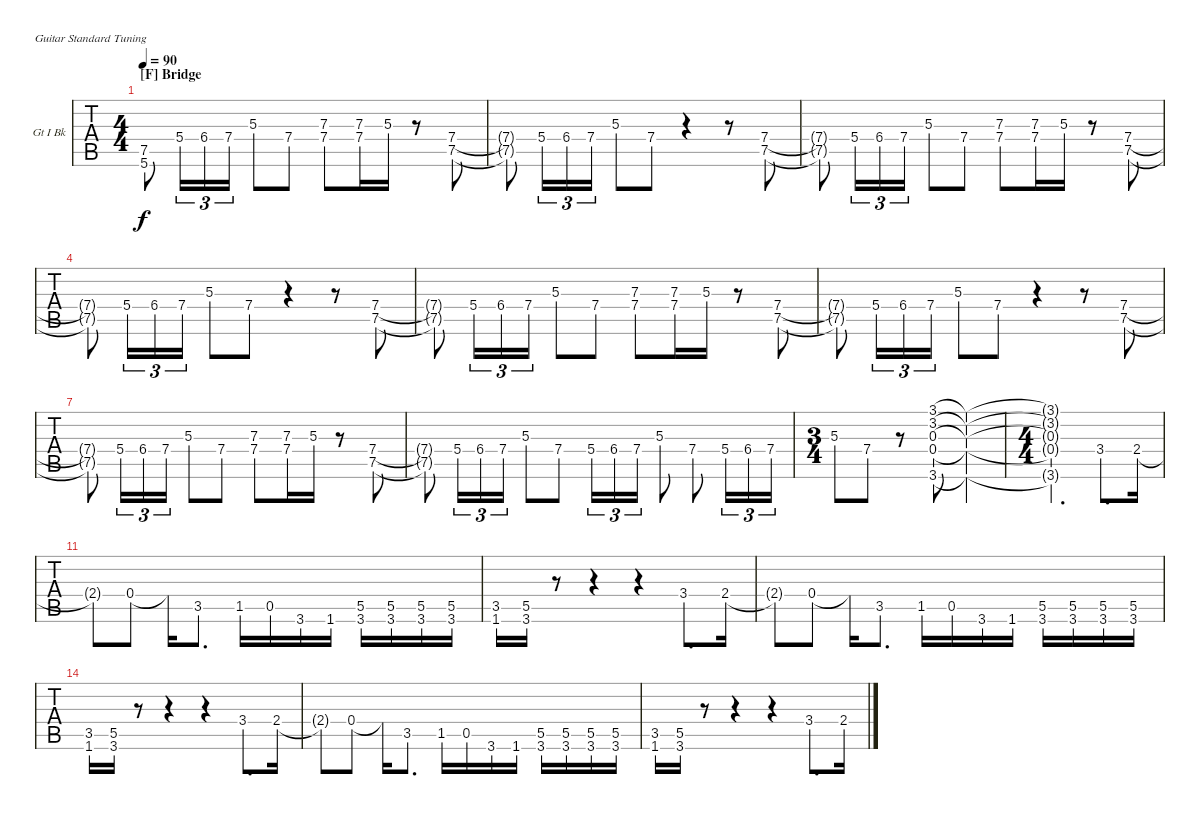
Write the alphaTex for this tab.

\bracketExtendMode nobrackets
\firstSystemTrackNameOrientation horizontal
\otherSystemsTrackNameOrientation horizontal
\defaultBarNumberDisplay FirstOfSystem
\track ("Guitar I Backing" "Gt I Bk") {instrument distortionguitar}
\staff {tabs}
\tuning (E4 B3 G3 D3 A2 E2)
\ts (4 4)
\section ("F" "Bridge")
\tempo 90
\clef g2
\ks c
(7.5 5.6).8{dy f} 5.4.16{tu (3 2)} 6.4.16{tu (3 2)} 7.4.16{tu (3 2)} 5.3.8 7.4.8 (7.3{st} 7.4{st}).8 (7.3 7.4{st}).16 5.3.16 r.8 (7.4 7.5).8 |
(7.4{t} 7.5{t}).8 5.4.16{tu (3 2)} 6.4.16{tu (3 2)} 7.4.16{tu (3 2)} 5.3.8 7.4.8 r.4 r.8 (7.4 7.5).8 |
(7.4{t} 7.5{t}).8 5.4.16{tu (3 2)} 6.4.16{tu (3 2)} 7.4.16{tu (3 2)} 5.3.8 7.4.8 (7.3{st} 7.4{st}).8 (7.3 7.4{st}).16 5.3.16 r.8 (7.4 7.5).8 |
(7.4{t} 7.5{t}).8 5.4.16{tu (3 2)} 6.4.16{tu (3 2)} 7.4.16{tu (3 2)} 5.3.8 7.4.8 r.4 r.8 (7.4 7.5).8 |
(7.4{t} 7.5{t}).8 5.4.16{tu (3 2)} 6.4.16{tu (3 2)} 7.4.16{tu (3 2)} 5.3.8 7.4.8 (7.3{st} 7.4{st}).8 (7.3 7.4{st}).16 5.3.16 r.8 (7.4 7.5).8 |
(7.4{t} 7.5{t}).8 5.4.16{tu (3 2)} 6.4.16{tu (3 2)} 7.4.16{tu (3 2)} 5.3.8 7.4.8 r.4 r.8 (7.4 7.5).8 |
(7.4{t} 7.5{t}).8 5.4.16{tu (3 2)} 6.4.16{tu (3 2)} 7.4.16{tu (3 2)} 5.3.8 7.4.8 (7.3{st} 7.4{st}).8 (7.3 7.4{st}).16 5.3.16 r.8 (7.4 7.5).8 |
(7.4{t} 7.5{t}).8 5.4.16{tu (3 2)} 6.4.16{tu (3 2)} 7.4.16{tu (3 2)} 5.3.8 7.4.8 5.4.16{tu (3 2)} 6.4.16{tu (3 2)} 7.4.16{tu (3 2)} 5.3.8 7.4.8 5.4.16{tu (3 2)} 6.4.16{tu (3 2)} 7.4.16{tu (3 2)} |
\ts (3 4)
5.3.8 7.4.8 r.8 (3.1 3.2 0.3 0.4 3.6).8 (3.1{t} 3.2{t} 0.3{t} 0.4{t} 3.6{t}).4 |
\ts (4 4)
(3.1{t} 3.2{t} 0.3{t} 0.4{t} 3.6{t}).2{d} 3.4.8{d} 2.4.16 |
2.4{t}.8 0.4.8 0.4{t}.16 3.5.8{d} 1.5.16 0.5.16 3.6.16 1.6.16 (5.5 3.6).16 (5.5 3.6).16 (5.5 3.6).16 (5.5 3.6).16 |
(3.5 1.6).16 (5.5 3.6).16 r.8 r.4 r.4 3.4.8{d} 2.4.16 |
2.4{t}.8 0.4.8 0.4{t}.16 3.5.8{d} 1.5.16 0.5.16 3.6.16 1.6.16 (5.5 3.6).16 (5.5 3.6).16 (5.5 3.6).16 (5.5 3.6).16 |
(3.5 1.6).16 (5.5 3.6).16 r.8 r.4 r.4 3.4.8{d} 2.4.16 |
2.4{t}.8 0.4.8 0.4{t}.16 3.5.8{d} 1.5.16 0.5.16 3.6.16 1.6.16 (5.5 3.6).16 (5.5 3.6).16 (5.5 3.6).16 (5.5 3.6).16 |
(3.5 1.6).16 (5.5 3.6).16 r.8 r.4 r.4 3.4.8{d} 2.4.16
